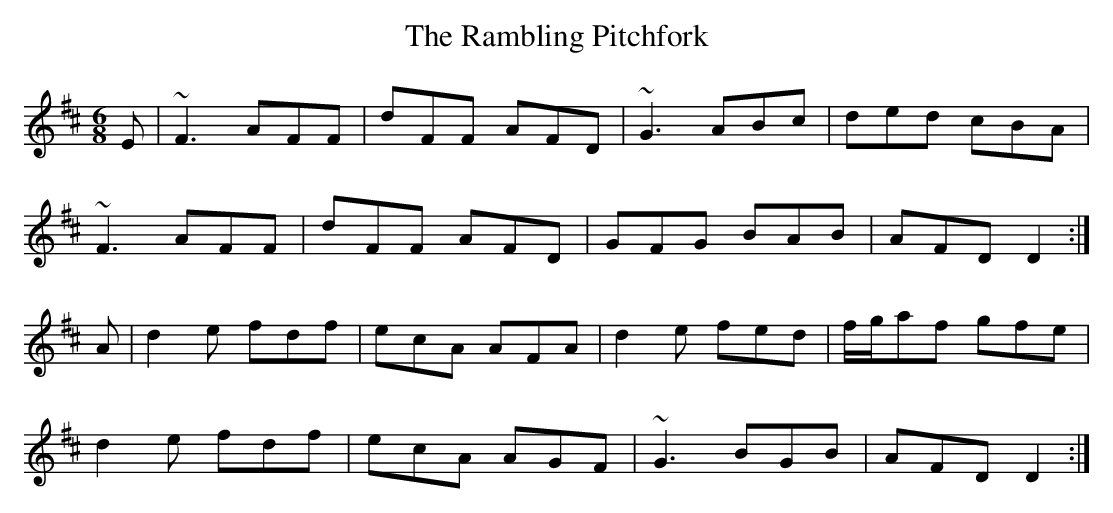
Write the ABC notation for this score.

X:1
T:Rambling Pitchfork, The
M:6/8
K:D
E|~F3 AFF|dFF AFD|~G3 ABc|ded cBA|
~F3 AFF|dFF AFD|GFG BAB| AFD D2:|
A|d2e fdf|ecA AFA|d2e fed|f/g/af gfe|
d2e fdf|ecA AGF|~G3 BGB| AFD D2:|
